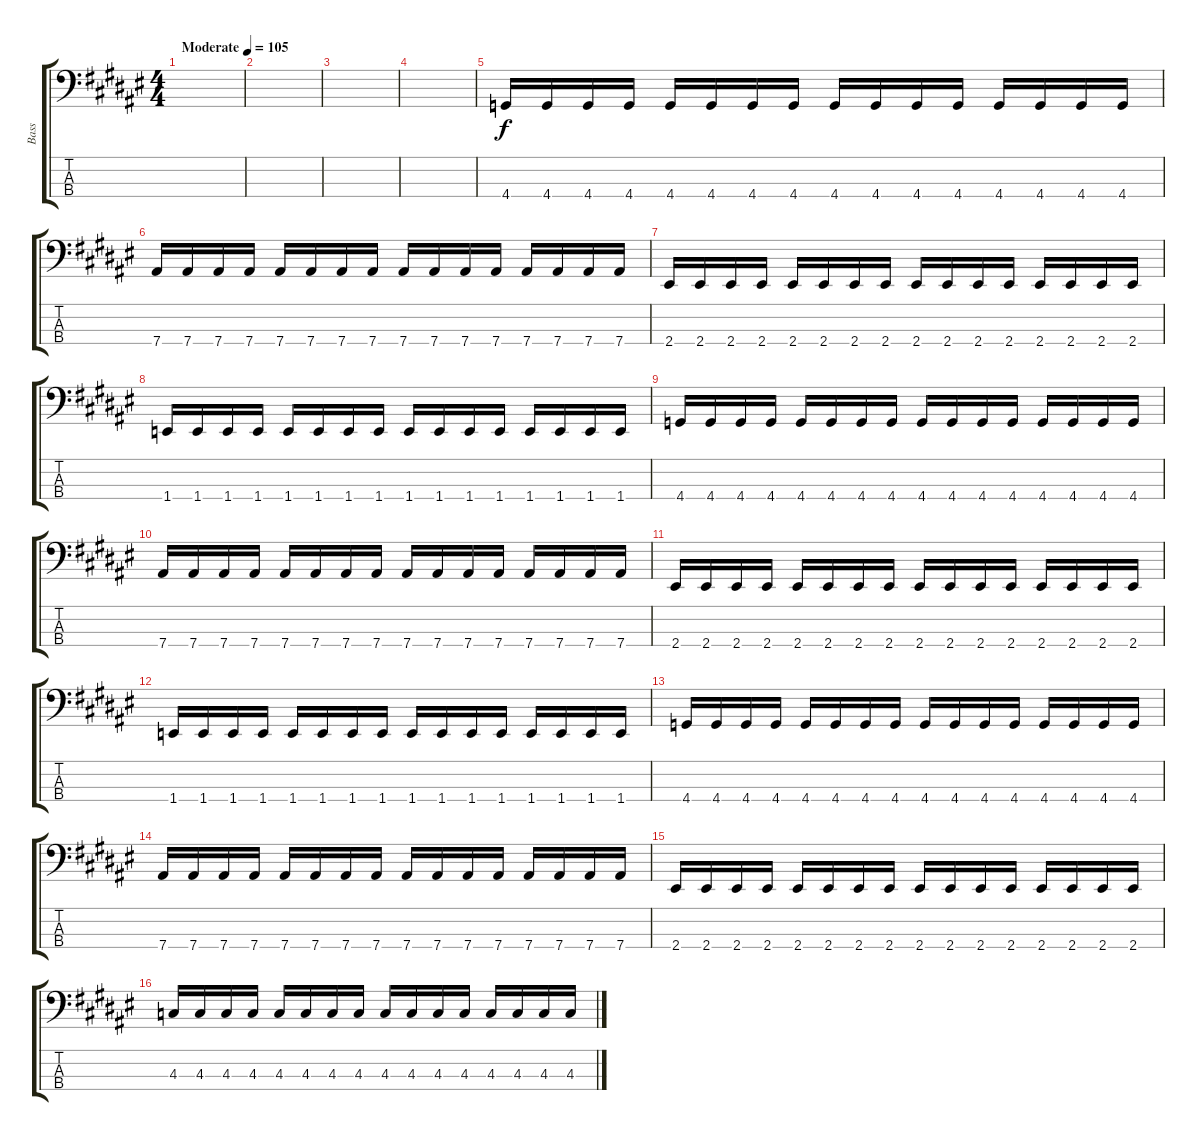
\track ("Bass" "Bass") {instrument electricbassfinger}
\staff {score tabs}
\tuning (Gb2 Db2 Ab1 Eb1) {hide}
\ts (4 4)
\tempo (105 "Moderate")
\clef f4
\ks d#minor
|
|
|
|
4.4.16 4.4.16 4.4.16 4.4.16 4.4.16 4.4.16 4.4.16 4.4.16 4.4.16 4.4.16 4.4.16 4.4.16 4.4.16 4.4.16 4.4.16 4.4.16 |
7.4.16 7.4.16 7.4.16 7.4.16 7.4.16 7.4.16 7.4.16 7.4.16 7.4.16 7.4.16 7.4.16 7.4.16 7.4.16 7.4.16 7.4.16 7.4.16 |
2.4.16 2.4.16 2.4.16 2.4.16 2.4.16 2.4.16 2.4.16 2.4.16 2.4.16 2.4.16 2.4.16 2.4.16 2.4.16 2.4.16 2.4.16 2.4.16 |
1.4.16 1.4.16 1.4.16 1.4.16 1.4.16 1.4.16 1.4.16 1.4.16 1.4.16 1.4.16 1.4.16 1.4.16 1.4.16 1.4.16 1.4.16 1.4.16 |
4.4.16 4.4.16 4.4.16 4.4.16 4.4.16 4.4.16 4.4.16 4.4.16 4.4.16 4.4.16 4.4.16 4.4.16 4.4.16 4.4.16 4.4.16 4.4.16 |
7.4.16 7.4.16 7.4.16 7.4.16 7.4.16 7.4.16 7.4.16 7.4.16 7.4.16 7.4.16 7.4.16 7.4.16 7.4.16 7.4.16 7.4.16 7.4.16 |
2.4.16 2.4.16 2.4.16 2.4.16 2.4.16 2.4.16 2.4.16 2.4.16 2.4.16 2.4.16 2.4.16 2.4.16 2.4.16 2.4.16 2.4.16 2.4.16 |
1.4.16 1.4.16 1.4.16 1.4.16 1.4.16 1.4.16 1.4.16 1.4.16 1.4.16 1.4.16 1.4.16 1.4.16 1.4.16 1.4.16 1.4.16 1.4.16 |
4.4.16 4.4.16 4.4.16 4.4.16 4.4.16 4.4.16 4.4.16 4.4.16 4.4.16 4.4.16 4.4.16 4.4.16 4.4.16 4.4.16 4.4.16 4.4.16 |
7.4.16 7.4.16 7.4.16 7.4.16 7.4.16 7.4.16 7.4.16 7.4.16 7.4.16 7.4.16 7.4.16 7.4.16 7.4.16 7.4.16 7.4.16 7.4.16 |
2.4.16 2.4.16 2.4.16 2.4.16 2.4.16 2.4.16 2.4.16 2.4.16 2.4.16 2.4.16 2.4.16 2.4.16 2.4.16 2.4.16 2.4.16 2.4.16 |
4.3.16 4.3.16 4.3.16 4.3.16 4.3.16 4.3.16 4.3.16 4.3.16 4.3.16 4.3.16 4.3.16 4.3.16 4.3.16 4.3.16 4.3.16 4.3.16
